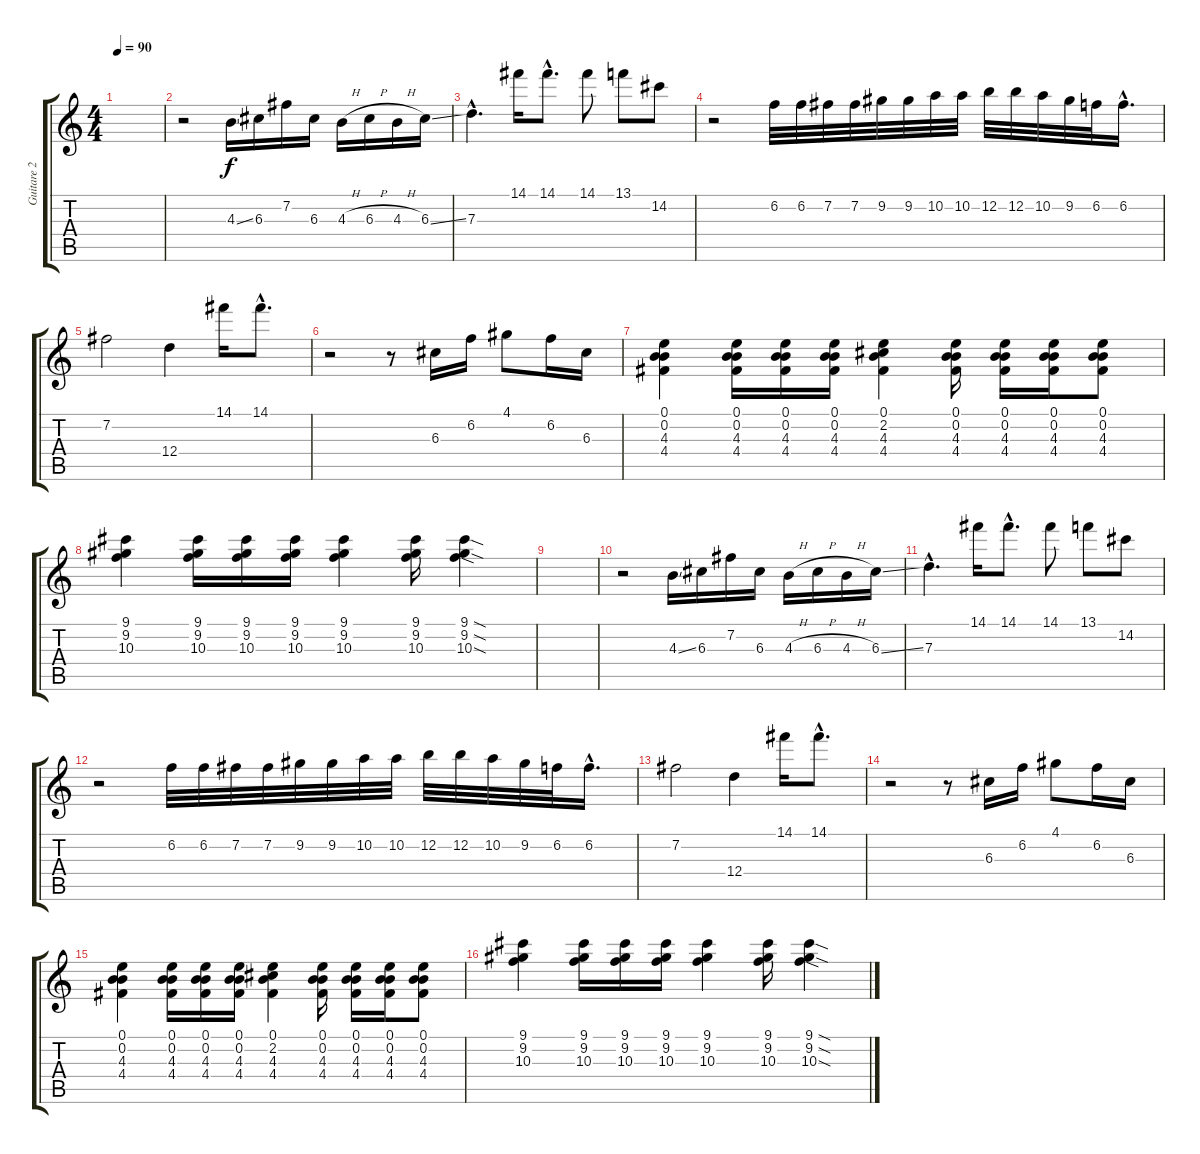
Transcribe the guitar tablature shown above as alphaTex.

\track ("Guitare 2" "Guitare 2") {instrument distortionguitar}
\staff {score tabs}
\tuning (E4 B3 G3 D3 A2 E2) {hide}
\ts (4 4)
\tempo 90
\clef g2
\ks c
|
r.2 4.3{ss}.16 6.3.16 7.2.16 6.3.16 4.3{h}.16 6.3{h}.16 4.3{h}.16 6.3{ss}.16 |
7.3{hac}.4{d} 14.1.16 14.1{hac}.8{d} 14.1.8 13.1.8 14.2.8 |
r.2 6.2.32 6.2.32 7.2.32 7.2.32 9.2.32 9.2.32 10.2.32 10.2.32 12.2.32 12.2.32 10.2.32 9.2.32 6.2.32 6.2{hac}.16{d} |
7.2.2 12.4.4 14.1.16 14.1{hac}.8{d} |
r.2 r.8 6.3.16 6.2.16 4.1.8 6.2.16 6.3.16 |
(0.1 0.2 4.3 4.4).4 (0.1 0.2 4.3 4.4).16 (0.1 0.2 4.3 4.4).16 (0.1 0.2 4.3 4.4).16 (0.1 2.2 4.3 4.4).4 (0.1 0.2 4.3 4.4).16 (0.1 0.2 4.3 4.4).16 (0.1 0.2 4.3 4.4).16 (0.1 0.2 4.3 4.4).8 |
(9.1 9.2 10.3).4 (9.1 9.2 10.3).16 (9.1 9.2 10.3).16 (9.1 9.2 10.3).16 (9.1 9.2 10.3).4 (9.1 9.2 10.3).16 (9.1{sod} 9.2{sod} 10.3{sod}).4 |
|
r.2 4.3{ss}.16 6.3.16 7.2.16 6.3.16 4.3{h}.16 6.3{h}.16 4.3{h}.16 6.3{ss}.16 |
7.3{hac}.4{d} 14.1.16 14.1{hac}.8{d} 14.1.8 13.1.8 14.2.8 |
r.2 6.2.32 6.2.32 7.2.32 7.2.32 9.2.32 9.2.32 10.2.32 10.2.32 12.2.32 12.2.32 10.2.32 9.2.32 6.2.32 6.2{hac}.16{d} |
7.2.2 12.4.4 14.1.16 14.1{hac}.8{d} |
r.2 r.8 6.3.16 6.2.16 4.1.8 6.2.16 6.3.16 |
(0.1 0.2 4.3 4.4).4 (0.1 0.2 4.3 4.4).16 (0.1 0.2 4.3 4.4).16 (0.1 0.2 4.3 4.4).16 (0.1 2.2 4.3 4.4).4 (0.1 0.2 4.3 4.4).16 (0.1 0.2 4.3 4.4).16 (0.1 0.2 4.3 4.4).16 (0.1 0.2 4.3 4.4).8 |
(9.1 9.2 10.3).4 (9.1 9.2 10.3).16 (9.1 9.2 10.3).16 (9.1 9.2 10.3).16 (9.1 9.2 10.3).4 (9.1 9.2 10.3).16 (9.1{sod} 9.2{sod} 10.3{sod}).4
